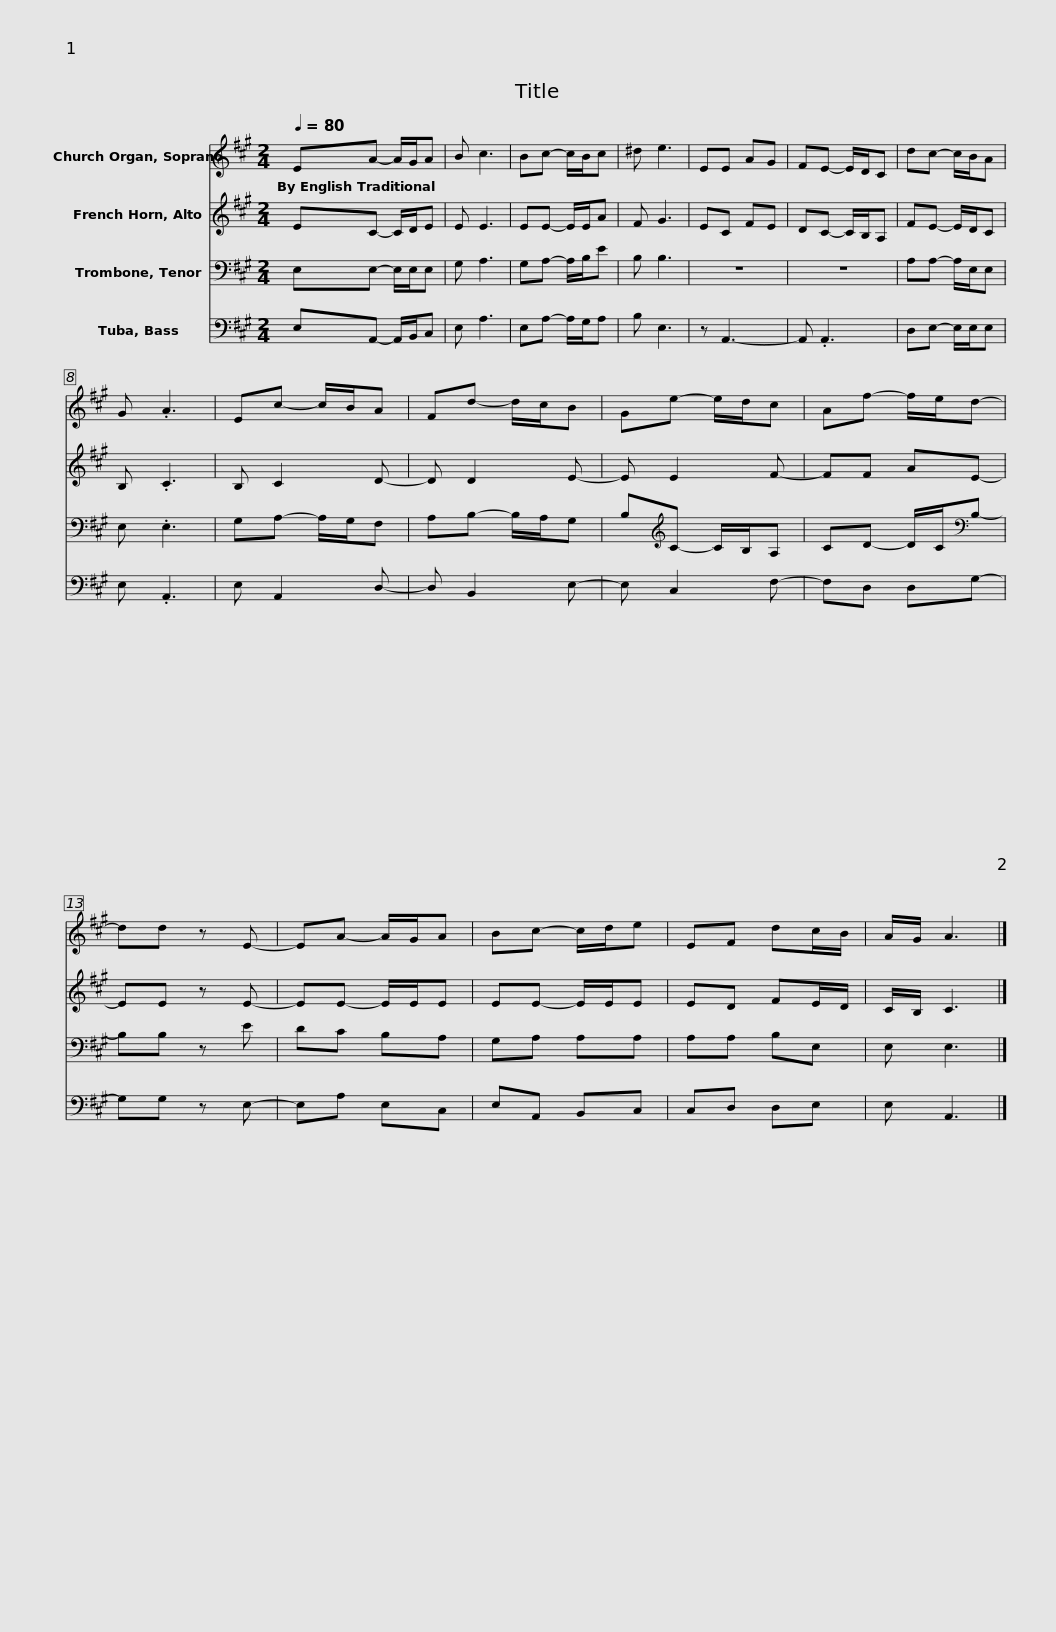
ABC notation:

X:1
%%score 1 2 3 4
L:1/8
Q:1/4=80
M:2/4
I:linebreak $
K:A
V:1 treble
V:2 treble
V:3 bass
V:4 bass
V:1
 EA- A/G/A | B c3 | Bc- c/B/c | ^d e3 | EE AG | %5
 FE- E/D/C |$ dc- c/B/A | G .A3 | Ec- c/B/A | Fd- d/c/B | %10
 Ge- e/d/c | Af- f/e/d- | dd z E- |$ EA- A/G/A | Bc- c/d/e | %15
 EF dc/B/ | A/G/ A3 |] %17
V:2
 EC- C/D/E | E E3 | EE- E/E/A | F G3 | EC FE | %5
 DC- C/B,/A, |$ FE- E/D/C | B, .C3 | B, C2 D- | D D2 E- | %10
 E E2 F- | FF AE- | EE z E- |$ EE- E/E/E | EE- E/E/E | %15
 ED FE/D/ | C/B,/ C3 |] %17
V:3
 E,E,- E,/E,/E, | G, A,3 | G,A,- A,/B,/E | B, B,3 | z4 | %5
 z4 |$ A,A,- A,/E,/E, | E, .E,3 | G,A,- A,/G,/F, | A,B,- B,/A,/G, | %10
 B,[K:treble]C- C/B,/A, | CD- D/C/[K:bass]B,- | B,B, z E |$ DC B,A, | G,A, A,A, | %15
 A,A, B,E, | E, E,3 |] %17
V:4
 E,A,,- A,,/B,,/C, | E, A,3 | E,A,- A,/G,/A, | B, E,3 | z A,,3- | %5
 A,, .A,,3 |$ D,E,- E,/E,/E, | E, .A,,3 | E, A,,2 D,- | D, B,,2 E,- | %10
 E, C,2 F,- | F,D, D,G,- | G,G, z E,- |$ E,A, E,C, | E,A,, B,,C, | %15
 C,D, D,E, | E, A,,3 |] %17
